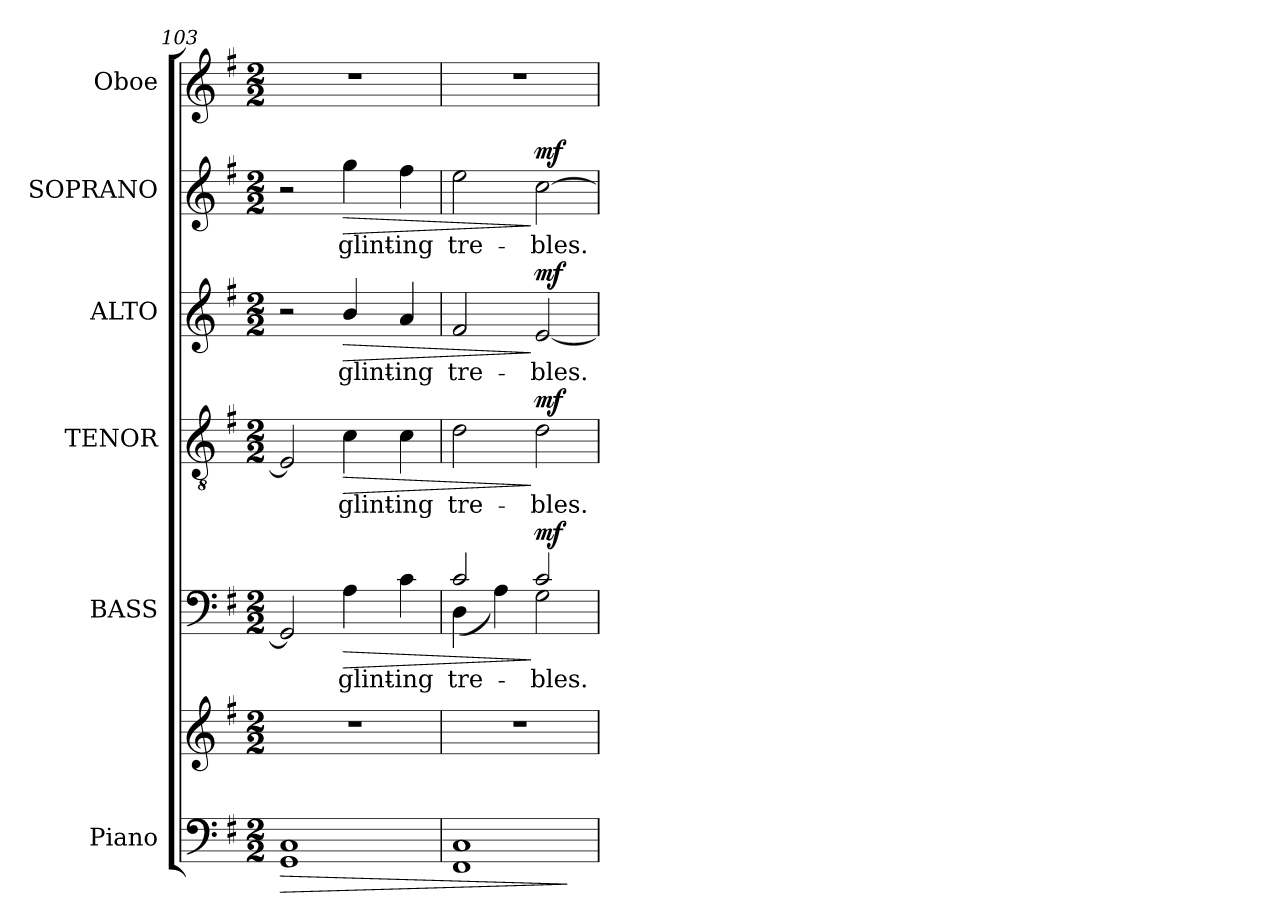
**kern	**kern	**dynam	**kern	**text	**dynam	**kern	**text	**dynam	**kern	**text	**dynam	**kern	**text	**dynam	**kern
*part6	*part6	*part6	*part5	*part5	*part5	*part4	*part4	*part4	*part3	*part3	*part3	*part2	*part2	*part2	*part1
*staff7	*staff6	*staff6/7	*staff5	*staff5	*staff5	*staff4	*staff4	*staff4	*staff3	*staff3	*staff3	*staff2	*staff2	*staff2	*staff1
*I"Piano	*	*	*I"BASS	*	*	*I"TENOR	*	*	*I"ALTO	*	*	*I"SOPRANO	*	*	*I"Oboe
*I'Pno.	*	*	*I'B.	*	*	*I'T.	*	*	*I'A.	*	*	*I'S.	*	*	*I'Ob.
*clefF4	*clefG2	*	*clefF4	*	*	*clefGv2	*	*	*clefG2	*	*	*clefG2	*	*	*clefG2
*	*	*	*	*	*	*ITrd7c12	*	*	*	*	*	*	*	*	*
*k[f#]	*k[f#]	*	*k[f#]	*	*	*k[f#]	*	*	*k[f#]	*	*	*k[f#]	*	*	*k[f#]
*G:	*G:	*	*G:	*	*	*G:	*	*	*G:	*	*	*G:	*	*	*G:
*M2/2	*M2/2	*	*M2/2	*	*	*M2/2	*	*	*M2/2	*	*	*M2/2	*	*	*M2/2
=103	=103	=103	=103	=103	=103	=103	=103	=103	=103	=103	=103	=103	=103	=103	=103
!	!	!LO:HP:b=2	!	!	!	!	!	!	!	!	!	!	!	!	!
1GGi 1Ci	1r	>	2GGi/]	.	.	2EEi/]	.	.	2r	.	.	2r	.	.	1r
!	!	!	!	!LO:LY:b:color=#000000	!LO:HP:b	!	!	!	!	!	!	!	!	!	!
!	!	!	!	!	!	!	!LO:LY:b:color=#000000	!LO:HP:b	!	!	!	!	!	!	!
!	!	!	!	!	!	!	!	!	!	!LO:LY:b:color=#000000	!LO:HP:b	!	!	!	!
!	!	!	!	!	!	!	!	!	!	!	!	!	!LO:LY:b:color=#000000	!LO:HP:b	!
.	.	.	4Ai\	glint-	>	4Ci\	glint-	>	4bi/	glint-	>	4ggi\	glint-	>	.
!	!	!	!	!LO:LY:b:color=#000000	!	!	!	!	!	!	!	!	!	!	!
!	!	!	!	!	!	!	!LO:LY:b:color=#000000	!	!	!	!	!	!	!	!
!	!	!	!	!	!	!	!	!	!	!LO:LY:b:color=#000000	!	!	!	!	!
!	!	!	!	!	!	!	!	!	!	!	!	!	!LO:LY:b:color=#000000	!	!
.	.	.	4ci\	-ing	.	4Ci\	-ing	.	4ai/	-ing	.	4ff#i\	-ing	.	.
=104	=104	=104	=104	=104	=104	=104	=104	=104	=104	=104	=104	=104	=104	=104	=104
!	!	!	!	!LO:LY:b:color=#000000	!	!	!	!	!	!	!	!	!	!	!
*	*	*	*^	*	*	*	*	*	*	*	*	*	*	*	*
!	!	!	!	!	!	!	!	!LO:LY:b:color=#000000	!	!	!	!	!	!	!	!
!	!	!	!	!	!	!	!	!	!	!	!LO:LY:b:color=#000000	!	!	!	!	!
!	!	!	!	!	!	!	!	!	!	!	!	!	!	!LO:LY:b:color=#000000	!	!
1FF#i 1Ci	1r	.	2ci/	(4Di\	tre-	.	2Di\	tre-	.	2f#i/	tre-	.	2eei\	tre-	.	1r
.	.	.	.	4Ai\)	.	.	.	.	.	.	.	.	.	.	.	.
!	!	!	!	!	!LO:LY:b:color=#000000	!	!	!	!	!	!	!	!	!	!	!
!	!	!	!	!	!	!	!	!LO:LY:b:color=#000000	!	!	!	!	!	!	!	!
!	!	!	!	!	!	!	!	!	!	!	!LO:LY:b:color=#000000	!	!	!	!	!
!	!	!	!	!	!	!	!	!	!	!	!	!	!	!LO:LY:b:color=#000000	!	!
.	.	.	2ci/	2Gi\	-bles.	] mf	2Di\	-bles.	] mf	[2ei/	-bles.	] mf	[2cci\	-bles.	] mf	.
*	*	*	*v	*v	*	*	*	*	*	*	*	*	*	*	*	*
.	.	]	.	.	.	.	.	.	.	.	.	.	.	.	.
=	=	=	=	=	=	=	=	=	=	=	=	=	=	=	=
*-	*-	*-	*-	*-	*-	*-	*-	*-	*-	*-	*-	*-	*-	*-	*-
